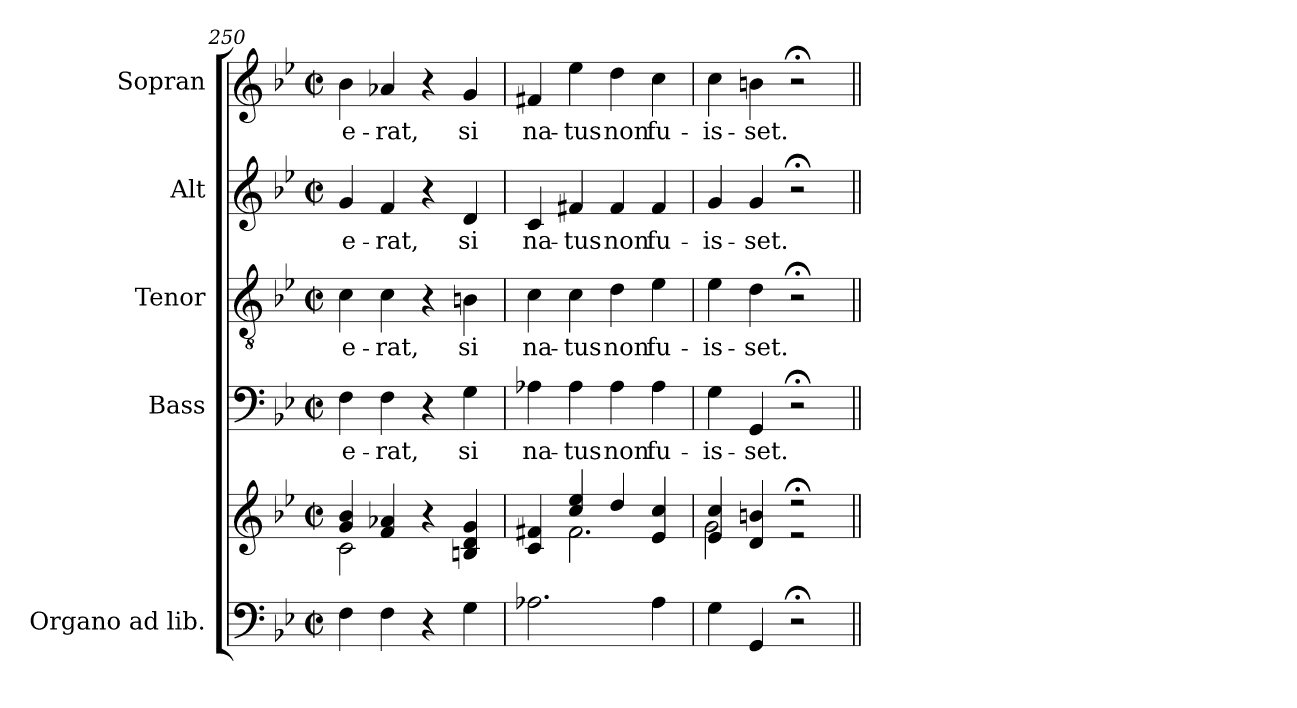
**kern	**kern	**kern	**text	**kern	**text	**kern	**text	**kern	**text
*part5	*part5	*part4	*part4	*part3	*part3	*part2	*part2	*part1	*part1
*staff6	*staff5	*staff4	*staff4	*staff3	*staff3	*staff2	*staff2	*staff1	*staff1
*I"Organo ad lib.	*	*I"Bass	*	*I"Tenor	*	*I"Alt	*	*I"Sopran	*
*	*	*I'B.	*	*I'T.	*	*I'A.	*	*I'S.	*
*clefF4	*clefG2	*clefF4	*	*clefGv2	*	*clefG2	*	*clefG2	*
*k[b-e-]	*k[b-e-]	*k[b-e-]	*	*k[b-e-]	*	*k[b-e-]	*	*k[b-e-]	*
*B-:	*B-:	*B-:	*	*B-:	*	*B-:	*	*B-:	*
*M2/2	*M2/2	*M2/2	*	*M2/2	*	*M2/2	*	*M2/2	*
*met(c|)	*met(c|)	*met(c|)	*	*met(c|)	*	*met(c|)	*	*met(c|)	*
=250	=250	=250	=250	=250	=250	=250	=250	=250	=250
*	*^	*	*	*	*	*	*	*	*
!	!	!	!	!LO:LY:b	!	!LO:LY:b	!	!LO:LY:b	!	!LO:LY:b
4F\	4g/ 4b-/	2c\	4F\	e-	4c\	e-	4g/	e-	4b-\	e-
!	!	!	!	!LO:LY:b	!	!LO:LY:b	!	!LO:LY:b	!	!LO:LY:b
4F\	4f/ 4a-X/	.	4F\	-rat,	4c\	-rat,	4f/	-rat,	4a-X/	-rat,
4r	4r	2ryy	4r	.	4r	.	4r	.	4r	.
!	!	!	!	!LO:LY:b	!	!LO:LY:b	!	!LO:LY:b	!	!LO:LY:b
4G\	4Bn/ 4d/ 4g/	.	4G\	si	4Bn\	si	4d/	si	4g/	si
!!LO:LB:g=z
=251	=251	=251	=251	=251	=251	=251	=251	=251	=251	=251
!	!	!	!	!LO:LY:b	!	!LO:LY:b	!	!LO:LY:b	!	!LO:LY:b
2.A-X\	4c/ 4f#X/	4ryy	4A-X\	na-	4c\	na-	4c/	na-	4f#X/	na-
!	!	!	!	!LO:LY:b	!	!LO:LY:b	!	!LO:LY:b	!	!LO:LY:b
.	4cc/ 4ee-/	2.f#\	4A-\	-tus	4c\	-tus	4f#X/	-tus	4ee-\	-tus
!	!	!	!	!LO:LY:b	!	!LO:LY:b	!	!LO:LY:b	!	!LO:LY:b
.	4dd/	.	4A-\	non	4d\	non	4f#/	non	4dd\	non
!	!	!	!	!LO:LY:b	!	!LO:LY:b	!	!LO:LY:b	!	!LO:LY:b
4A-\	4e-/ 4cc/	.	4A-\	fu-	4e-\	fu-	4f#/	fu-	4cc\	fu-
=252	=252	=252	=252	=252	=252	=252	=252	=252	=252	=252
!	!	!	!	!LO:LY:b	!	!LO:LY:b	!	!LO:LY:b	!	!LO:LY:b
4G\	4e-/ 4cc/	2g\	4G\	-is-	4e-\	-is-	4g/	-is-	4cc\	-is-
!	!	!	!	!LO:LY:b	!	!LO:LY:b	!	!LO:LY:b	!	!LO:LY:b
4GG/	4d/ 4bn/	.	4GG/	-set.	4d\	-set.	4g/	-set.	4bn\	-set.
2r;	2r;<	2r	2r;<	.	2r;<	.	2r;<	.	2r;<	.
*	*v	*v	*	*	*	*	*	*	*	*
=||	=||	=||	=||	=||	=||	=||	=||	=||	=||
*-	*-	*-	*-	*-	*-	*-	*-	*-	*-
